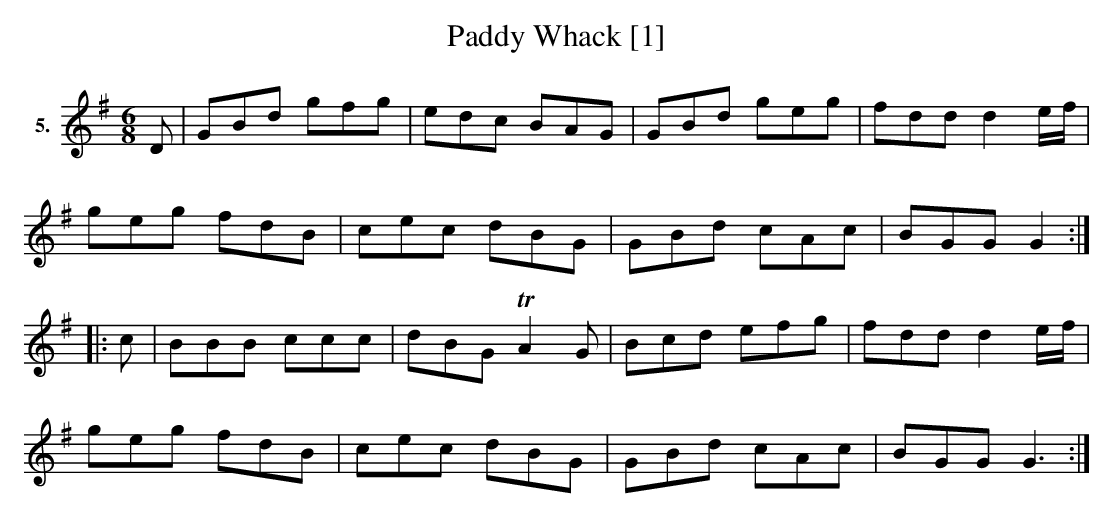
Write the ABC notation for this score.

X:1
T:Paddy Whack [1]
M:6/8
L:1/8
K:G
V:1 clef=treble name="5."
[V:1] D|GBd gfg|edc BAG|GBd geg|fdd d2 e/f/|
geg fdB|cec dBG|GBd cAc|BGG G2:|
|:c|BBB ccc|dBG TA2G|Bcd efg|fdd d2 e/f/|
geg fdB|cec dBG| GBd cAc|BGG G3:|]
